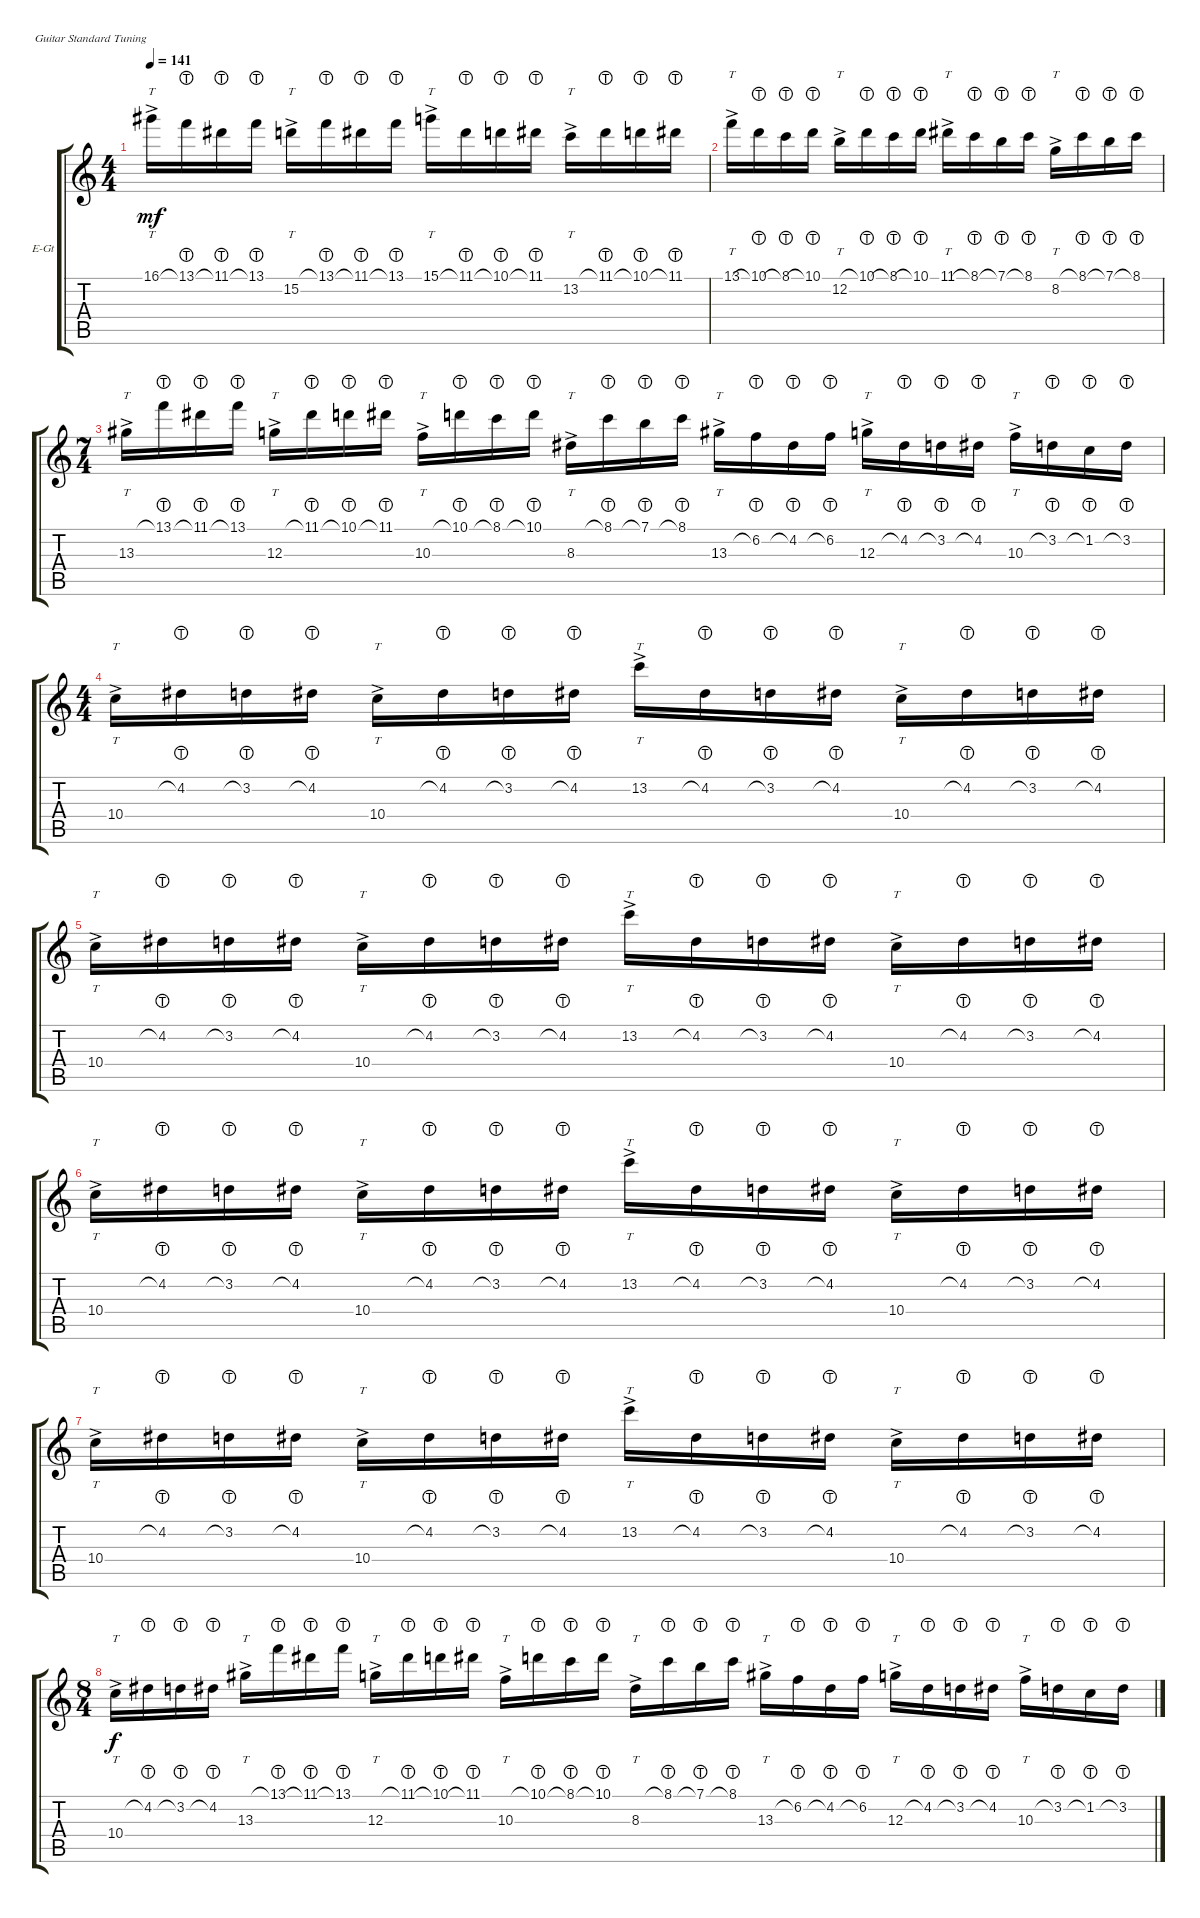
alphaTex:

\defaultSystemsLayout 4
\bracketExtendMode groupsimilarinstruments
\firstSystemTrackNameOrientation horizontal
\otherSystemsTrackNameOrientation horizontal
\track ("Solo Guitar" "E-Gt") {instrument overdrivenguitar}
\staff {score tabs}
\tuning (E4 B3 G3 D3 A2 E2)
\ts (4 4)
\tempo 141
\clef g2
\scale
0.454097
\ks c
16.1{ac}.16{tt dy mf} 13.1{lht}.16 11.1{lht}.16 13.1{lht}.16 15.2{ac}.16{tt} 13.1{lht}.16 11.1{lht}.16 13.1{lht}.16 15.1{ac}.16{tt} 11.1{lht}.16 10.1{lht}.16 11.1{lht}.16 13.2{ac}.16{tt} 11.1{lht}.16 10.1{lht}.16 11.1{lht}.16 |
13.1{ac}.16{tt} 10.1{lht}.16 8.1{lht}.16 10.1{lht}.16 12.2{ac}.16{tt} 10.1{lht}.16 8.1{lht}.16 10.1{lht}.16 11.1{ac}.16{tt} 8.1{lht}.16 7.1{lht}.16 8.1{lht}.16 8.2{ac}.16{tt} 8.1{lht}.16 7.1{lht}.16 8.1{lht}.16 |
\ts (7 4)
13.3{ac}.16{tt} 13.1{lht}.16 11.1{lht}.16 13.1{lht}.16 12.3{ac}.16{tt} 11.1{lht}.16 10.1{lht}.16 11.1{lht}.16 10.3{ac}.16{tt} 10.1{lht}.16 8.1{lht}.16 10.1{lht}.16 8.3{ac}.16{tt} 8.1{lht}.16 7.1{lht}.16 8.1{lht}.16 13.3{ac}.16{tt} 6.2{lht}.16 4.2{lht}.16 6.2{lht}.16 12.3{ac}.16{tt} 4.2{lht}.16 3.2{lht}.16 4.2{lht}.16 10.3{ac}.16{tt} 3.2{lht}.16 1.2{lht}.16 3.2{lht}.16 |
\ts (4 4)
10.4{ac}.16{tt} 4.2{lht}.16 3.2{lht}.16 4.2{lht}.16 10.4{ac}.16{tt} 4.2{lht}.16 3.2{lht}.16 4.2{lht}.16 13.2{ac}.16{tt} 4.2{lht}.16 3.2{lht}.16 4.2{lht}.16 10.4{ac}.16{tt} 4.2{lht}.16 3.2{lht}.16 4.2{lht}.16 |
10.4{ac}.16{tt} 4.2{lht}.16 3.2{lht}.16 4.2{lht}.16 10.4{ac}.16{tt} 4.2{lht}.16 3.2{lht}.16 4.2{lht}.16 13.2{ac}.16{tt} 4.2{lht}.16 3.2{lht}.16 4.2{lht}.16 10.4{ac}.16{tt} 4.2{lht}.16 3.2{lht}.16 4.2{lht}.16 |
10.4{ac}.16{tt} 4.2{lht}.16 3.2{lht}.16 4.2{lht}.16 10.4{ac}.16{tt} 4.2{lht}.16 3.2{lht}.16 4.2{lht}.16 13.2{ac}.16{tt} 4.2{lht}.16 3.2{lht}.16 4.2{lht}.16 10.4{ac}.16{tt} 4.2{lht}.16 3.2{lht}.16 4.2{lht}.16 |
10.4{ac}.16{tt} 4.2{lht}.16 3.2{lht}.16 4.2{lht}.16 10.4{ac}.16{tt} 4.2{lht}.16 3.2{lht}.16 4.2{lht}.16 13.2{ac}.16{tt} 4.2{lht}.16 3.2{lht}.16 4.2{lht}.16 10.4{ac}.16{tt} 4.2{lht}.16 3.2{lht}.16 4.2{lht}.16 |
\ts (8 4)
10.4{ac}.16{tt dy f} 4.2{lht}.16 3.2{lht}.16 4.2{lht}.16 13.3{ac}.16{tt} 13.1{lht}.16 11.1{lht}.16 13.1{lht}.16 12.3{ac}.16{tt} 11.1{lht}.16 10.1{lht}.16 11.1{lht}.16 10.3{ac}.16{tt} 10.1{lht}.16 8.1{lht}.16 10.1{lht}.16 8.3{ac}.16{tt} 8.1{lht}.16 7.1{lht}.16 8.1{lht}.16 13.3{ac}.16{tt} 6.2{lht}.16 4.2{lht}.16 6.2{lht}.16 12.3{ac}.16{tt} 4.2{lht}.16 3.2{lht}.16 4.2{lht}.16 10.3{ac}.16{tt} 3.2{lht}.16 1.2{lht}.16 3.2{lht}.16
